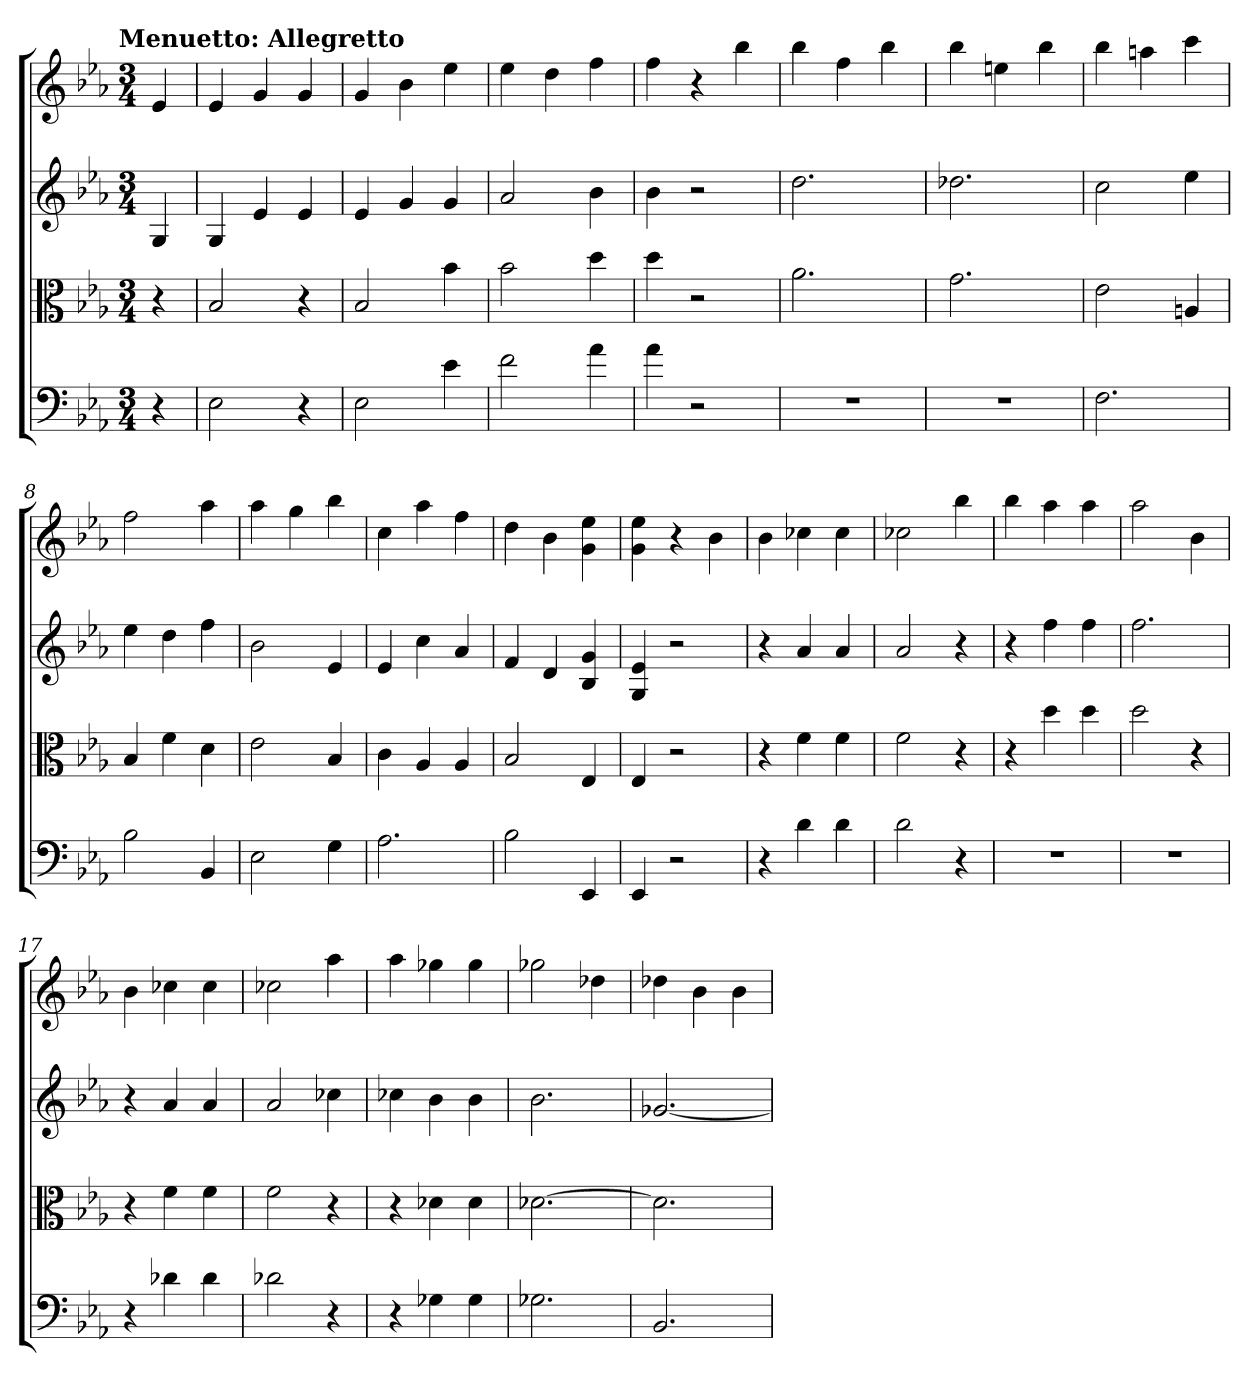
**kern	**kern	**kern	**kern
*part4	*part3	*part2	*part1
*staff4	*staff3	*staff2	*staff1
*clefF4	*clefC3	*	*
*k[b-e-a-]	*k[b-e-a-]	*k[b-e-a-]	*k[b-e-a-]
*E-:	*E-:	*E-:	*E-:
!!LO:TX:omd:t=Menuetto&colon; Allegretto
*M3/4	*M3/4	*M3/4	*M3/4
*MM108	*MM108	*MM108	*MM108
=	=	=	=
4r	4r	4G	4e-
=1	=1	=1	=1
2E-	2B-	4G	4e-
.	.	4e-	4g
4r	4r	4e-	4g
=2	=2	=2	=2
2E-	2B-	4e-	4g
.	.	4g	4b-
4e-	4b-	4g	4ee-
=3	=3	=3	=3
2f	2b-	2a-	4ee-
.	.	.	4dd
4a-	4dd	4b-	4ff
=4	=4	=4	=4
4a-	4dd	4b-	4ff
2r	2r	2r	4r
.	.	.	4bb-
=5	=5	=5	=5
2.r	2.a-	2.dd	4bb-
.	.	.	4ff
.	.	.	4bb-
=6	=6	=6	=6
2.r	2.g	2.dd-X	4bb-
.	.	.	4een
.	.	.	4bb-
=7	=7	=7	=7
2.F	2e-	2cc	4bb-
.	.	.	4aan
.	4An	4ee-	4ccc
=8	=8	=8	=8
2B-	4B-	4ee-	2ff
.	4f	4dd	.
4BB-	4d	4ff	4aa-
=9	=9	=9	=9
2E-	2e-	2b-	4aa-
.	.	.	4gg
4G	4B-	4e-	4bb-
=10	=10	=10	=10
2.A-	4c	4e-	4cc
.	4A-	4cc	4aa-
.	4A-	4a-	4ff
=11	=11	=11	=11
2B-	2B-	4f	4dd
.	.	4d	4b-
4EE-	4E-	4B- 4g	4g 4ee-
=12	=12	=12	=12
4EE-	4E-	4G 4e-	4g 4ee-
2r	2r	2r	4r
.	.	.	4b-
=13	=13	=13	=13
4r	4r	4r	4b-
4d	4f	4a-	4cc-X
4d	4f	4a-	4cc-
=14	=14	=14	=14
2d	2f	2a-	2cc-X
4r	4r	4r	4bb-
=15	=15	=15	=15
2.r	4r	4r	4bb-
.	4dd	4ff	4aa-
.	4dd	4ff	4aa-
=16	=16	=16	=16
2.r	2dd	2.ff	2aa-
.	4r	.	4b-
=17	=17	=17	=17
4r	4r	4r	4b-
4d-X	4f	4a-	4cc-X
4d-	4f	4a-	4cc-
=18	=18	=18	=18
2d-X	2f	2a-	2cc-X
4r	4r	4cc-X	4aa-
=19	=19	=19	=19
4r	4r	4cc-X	4aa-
4G-X	4d-X	4b-	4gg-X
4G-	4d-	4b-	4gg-
=20	=20	=20	=20
2.G-X	[2.d-X	2.b-	2gg-X
.	.	.	4dd-X
=21	=21	=21	=21
2.BB-	2.d-]	[2.g-X	4dd-X
.	.	.	4b-
.	.	.	4b-
=	=	=	=
*-	*-	*-	*-
